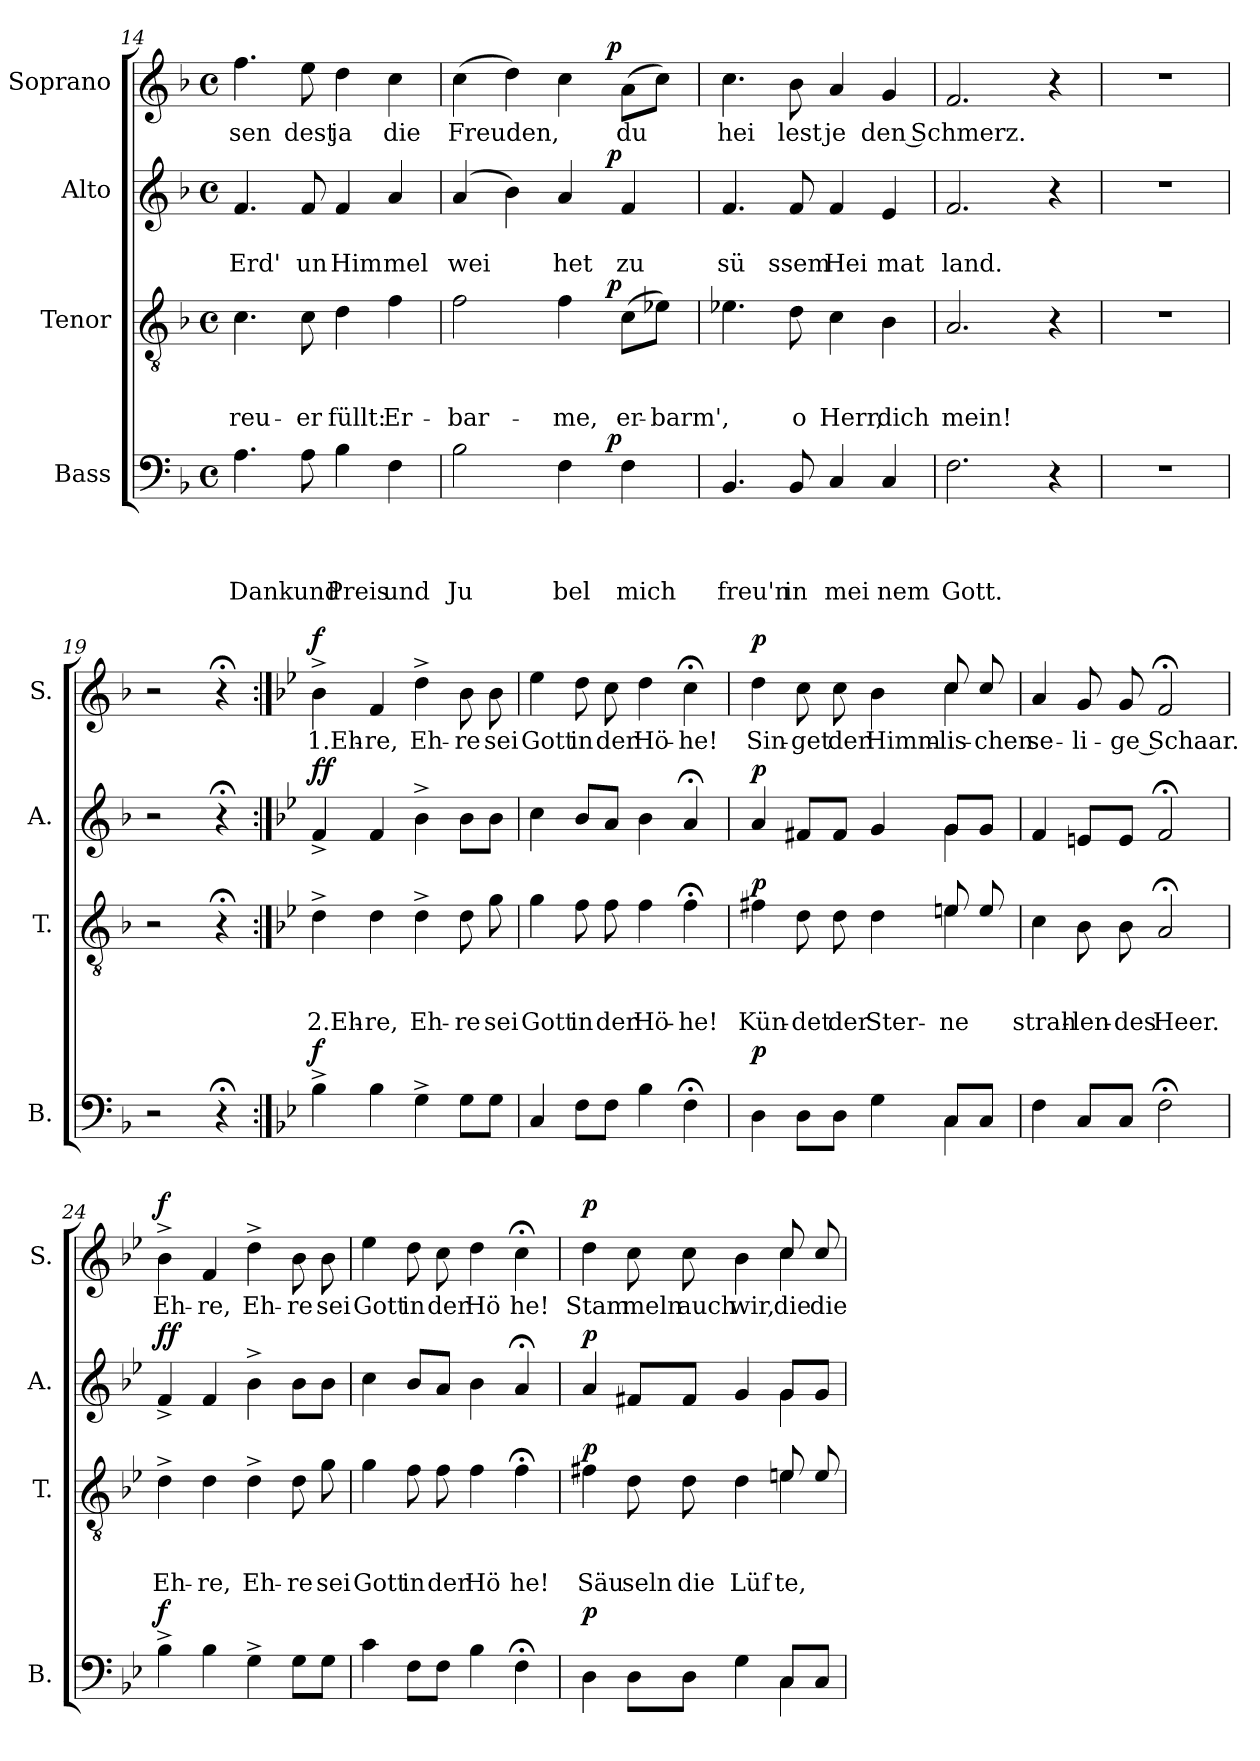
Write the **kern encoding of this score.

**kern	**text	**text	**text	**text	**dynam	**kern	**text	**text	**text	**dynam	**kern	**text	**text	**dynam	**kern	**text	**dynam
*part4	*part4	*part4	*part4	*part4	*part4	*part3	*part3	*part3	*part3	*part3	*part2	*part2	*part2	*part2	*part1	*part1	*part1
*staff4	*staff4	*staff4	*staff4	*staff4	*staff4	*staff3	*staff3	*staff3	*staff3	*staff3	*staff2	*staff2	*staff2	*staff2	*staff1	*staff1	*staff1
*I"Bass	*	*	*	*	*	*I"Tenor	*	*	*	*	*I"Alto	*	*	*	*I"Soprano	*	*
*I'B.	*	*	*	*	*	*I'T.	*	*	*	*	*I'A.	*	*	*	*I'S.	*	*
*clefF4	*	*	*	*	*	*clefGv2	*	*	*	*	*clefG2	*	*	*	*clefG2	*	*
*k[b-]	*	*	*	*	*	*k[b-]	*	*	*	*	*k[b-]	*	*	*	*k[b-]	*	*
*F:	*	*	*	*	*	*F:	*	*	*	*	*F:	*	*	*	*F:	*	*
*M4/4	*	*	*	*	*	*M4/4	*	*	*	*	*M4/4	*	*	*	*M4/4	*	*
*met(c)	*	*	*	*	*	*met(c)	*	*	*	*	*met(c)	*	*	*	*met(c)	*	*
=14	=14	=14	=14	=14	=14	=14	=14	=14	=14	=14	=14	=14	=14	=14	=14	=14	=14
!	!	!	!	!LO:LY:b	!	!	!	!	!LO:LY:b	!	!	!	!LO:LY:b	!	!	!LO:LY:b	!
4.A\	.	.	.	Dankund	.	4.c\	.	.	reu-	.	4.f/	.	Erd'	.	4.ff\	sen	.
!	!	!	!	!	!	!	!	!	!LO:LY:b	!	!	!	!LO:LY:b	!	!	!LO:LY:b	!
8A\	.	.	.	.	.	8c\	.	.	-er	.	8f/	.	un	.	8ee\	dest	.
!	!	!	!	!LO:LY:b	!	!	!	!	!LO:LY:b	!	!	!	!LO:LY:b	!	!	!LO:LY:b	!
4B-\	.	.	.	Preis	.	4d\	.	.	füllt:	.	4f/	.	Him	.	4dd\	ja	.
!	!	!	!	!LO:LY:b	!	!	!	!	!LO:LY:b	!	!	!	!LO:LY:b	!	!	!LO:LY:b	!
4F\	.	.	.	und	.	4f\	.	.	Er-	.	4a/	.	mel	.	4cc\	die	.
=15	=15	=15	=15	=15	=15	=15	=15	=15	=15	=15	=15	=15	=15	=15	=15	=15	=15
!	!	!	!	!LO:LY:b	!	!	!	!	!LO:LY:b	!	!	!	!LO:LY:b	!	!	!LO:LY:b	!
*^	*	*	*	*	*	*^	*	*	*	*	*^	*	*	*	*^	*	*
2B-\	2ryy	.	.	.	Ju	.	2f\	2ryy	.	.	-bar-	.	(4a/	2ryy	.	wei	.	(>4cc\	2ryy	Freuden,	.
.	.	.	.	.	.	.	.	.	.	.	.	.	4b-\)	.	.	.	.	4dd\)	.	.	.
!	!	!	!	!	!LO:LY:b	!	!	!	!	!	!LO:LY:b	!	!	!	!	!LO:LY:b	!	!	!	!	!
4F\	8..ryy	.	.	.	bel	.	4f\	8..ryy	.	.	-me,	.	4a/	8..ryy	.	het	.	4cc\	8..ryy	.	.
!	!	!	!	!	!	!LO:DY:a	!	!	!	!	!	!LO:DY:a	!	!	!	!	!LO:DY:a	!	!	!	!LO:DY:a
.	4ryy	.	.	.	.	p	.	4ryy	.	.	.	p	.	4ryy	.	.	p	.	4ryy	.	p
!	!	!	!	!	!LO:LY:b	!	!	!	!	!	!LO:LY:b	!	!	!	!	!LO:LY:b	!	!	!	!LO:LY:b	!
4F\	.	.	.	.	mich	.	(>8c\L	.	.	.	er-	.	4f/	.	.	zu	.	(>8a\L	.	du	.
!	!	!	!	!	!	!	!	!	!	!	!LO:LY:b	!	!	!	!	!	!	!	!	!	!
.	.	.	.	.	.	.	8e-X\J)	.	.	.	-barm',	.	.	.	.	.	.	8cc\J)	.	.	.
.	32ryy	.	.	.	.	.	.	32ryy	.	.	.	.	.	32ryy	.	.	.	.	32ryy	.	.
=16	=16	=16	=16	=16	=16	=16	=16	=16	=16	=16	=16	=16	=16	=16	=16	=16	=16	=16	=16	=16	=16
!	!	!	!	!	!LO:LY:b	!	!	!	!	!	!	!	!	!	!	!LO:LY:b	!	!	!	!LO:LY:b	!
*v	*v	*	*	*	*	*	*	*	*	*	*	*	*v	*v	*	*	*	*v	*v	*	*
*	*	*	*	*	*	*v	*v	*	*	*	*	*	*	*	*	*	*	*
4.BB-/	.	.	.	freu'n	.	4.e-X\	.	.	.	.	4.f/	.	sü	.	4.cc\	hei	.
!	!	!	!	!LO:LY:b	!	!	!	!	!LO:LY:b	!	!	!	!LO:LY:b	!	!	!LO:LY:b	!
8BB-/	.	.	.	in	.	8d\	.	.	o	.	8f/	.	ssem	.	8b-\	lest	.
!	!	!	!	!LO:LY:b	!	!	!	!	!LO:LY:b	!	!	!	!LO:LY:b	!	!	!LO:LY:b	!
4C/	.	.	.	mei	.	4c\	.	.	Herr,	.	4f/	.	Hei	.	4a/	je	.
!	!	!	!	!LO:LY:b	!	!	!	!	!LO:LY:b	!	!	!	!LO:LY:b	!	!	!LO:LY:b	!
4C/	.	.	.	nem	.	4B-\	.	.	dich	.	4e/	.	mat	.	4g/	den Schmerz.	.
=17	=17	=17	=17	=17	=17	=17	=17	=17	=17	=17	=17	=17	=17	=17	=17	=17	=17
!	!	!	!	!LO:LY:b	!	!	!	!	!LO:LY:b	!	!	!	!LO:LY:b	!	!	!	!
2.F\	.	.	.	Gott.	.	2.A/	.	.	mein!	.	2.f/	.	land.	.	2.f/	.	.
4r	.	.	.	.	.	4r	.	.	.	.	4r	.	.	.	4r	.	.
=18	=18	=18	=18	=18	=18	=18	=18	=18	=18	=18	=18	=18	=18	=18	=18	=18	=18
1r	.	.	.	.	.	1r	.	.	.	.	1r	.	.	.	1r	.	.
=19	=19	=19	=19	=19	=19	=19	=19	=19	=19	=19	=19	=19	=19	=19	=19	=19	=19
2r	.	.	.	.	.	2r	.	.	.	.	2r	.	.	.	2r	.	.
4r;<	.	.	.	.	.	4r;<	.	.	.	.	4r;<	.	.	.	4r;<	.	.
!!LO:PB:g=z
=20:|!	=20:|!	=20:|!	=20:|!	=20:|!	=20:|!	=20:|!	=20:|!	=20:|!	=20:|!	=20:|!	=20:|!	=20:|!	=20:|!	=20:|!	=20:|!	=20:|!	=20:|!
*k[b-e-]	*	*	*	*	*	*k[b-e-]	*	*	*	*	*k[b-e-]	*	*	*	*k[b-e-]	*	*
*B-:	*	*	*	*	*	*B-:	*	*	*	*	*B-:	*	*	*	*B-:	*	*
!	!	!	!	!	!LO:DY:a	!	!	!	!LO:LY:b:rj	!	!	!	!	!LO:DY:a	!	!LO:LY:b:rj	!
!	!	!	!	!	!	!	!	!	!	!	!	!	!	!LO:DY:n=1:b	!	!	!LO:DY:a
4B-^>\	.	.	.	.	f	4d^>\	.	.	2.Eh-	.	4f^</	.	.	f f	4b-^>\	1.Eh-	f
!	!	!	!	!	!	!	!	!	!LO:LY:b	!	!	!	!	!	!	!LO:LY:b	!
4B-\	.	.	.	.	.	4d\	.	.	-re,	.	4f/	.	.	.	4f/	-re,	.
!	!	!	!	!	!	!	!	!	!LO:LY:b	!	!	!	!	!	!	!LO:LY:b	!
4G^>\	.	.	.	.	.	4d^>\	.	.	Eh-	.	4b-^>\	.	.	.	4dd^>\	Eh-	.
!	!	!	!	!	!	!	!	!	!LO:LY:b	!	!	!	!	!	!	!LO:LY:b	!
8G\L	.	.	.	.	.	8d\	.	.	-re	.	8b-\L	.	.	.	8b-\	-re	.
!	!	!	!	!	!	!	!	!	!LO:LY:b	!	!	!	!	!	!	!LO:LY:b	!
8G\J	.	.	.	.	.	8g\	.	.	sei	.	8b-\J	.	.	.	8b-\	sei	.
=21	=21	=21	=21	=21	=21	=21	=21	=21	=21	=21	=21	=21	=21	=21	=21	=21	=21
!	!	!	!	!	!	!	!	!	!LO:LY:b	!	!	!	!	!	!	!LO:LY:b	!
4C/	.	.	.	.	.	4g\	.	.	Gott	.	4cc\	.	.	.	4ee-\	Gott	.
!	!	!	!	!	!	!	!	!	!LO:LY:b	!	!	!	!	!	!	!LO:LY:b	!
8F\L	.	.	.	.	.	8f\	.	.	in	.	8b-/L	.	.	.	8dd\	in	.
!	!	!	!	!	!	!	!	!	!LO:LY:b	!	!	!	!	!	!	!LO:LY:b	!
8F\J	.	.	.	.	.	8f\	.	.	der	.	8a/J	.	.	.	8cc\	der	.
!	!	!	!	!	!	!	!	!	!LO:LY:b	!	!	!	!	!	!	!LO:LY:b	!
4B-\	.	.	.	.	.	4f\	.	.	Hö-	.	4b-\	.	.	.	4dd\	Hö-	.
!	!	!	!	!	!	!	!	!	!LO:LY:b	!	!	!	!	!	!	!LO:LY:b	!
4F;<\	.	.	.	.	.	4f;<\	.	.	-he!	.	4a;/	.	.	.	4cc;<\	-he!	.
=22	=22	=22	=22	=22	=22	=22	=22	=22	=22	=22	=22	=22	=22	=22	=22	=22	=22
*^	*	*	*	*	*	*	*	*	*	*	*	*	*	*	*	*	*
!	!	!	!	!	!	!LO:DY:a	!	!	!	!LO:LY:b	!LO:DY:a	!	!	!	!LO:DY:a	!	!LO:LY:b	!LO:DY:a
*	*	*	*	*	*	*	*^	*	*	*	*	*^	*	*	*	*^	*	*
4D\	2.ryy	.	.	.	.	p	4f#X\	2.ryy	.	.	Kün-	p	4a/	2.ryy	.	.	p	4dd\	2.ryy	Sin-	p
!	!	!	!	!	!	!	!	!	!	!	!LO:LY:b	!	!	!	!	!	!	!	!	!LO:LY:b	!
8D\L	.	.	.	.	.	.	8d\	.	.	.	-det	.	8f#X/L	.	.	.	.	8cc\	.	-get	.
!	!	!	!	!	!	!	!	!	!	!	!LO:LY:b	!	!	!	!	!	!	!	!	!LO:LY:b	!
8D\J	.	.	.	.	.	.	8d\	.	.	.	der	.	8f#/J	.	.	.	.	8cc\	.	der	.
!	!	!	!	!	!	!	!	!	!	!	!LO:LY:b	!	!	!	!	!	!	!	!	!LO:LY:b	!
4G\	.	.	.	.	.	.	4d\	.	.	.	Ster-	.	4g/	.	.	.	.	4b-\	.	Himm-	.
!	!	!	!	!	!	!	!	!	!	!	!LO:LY:b	!	!	!	!	!	!	!	!	!LO:LY:b	!
8C/L	4C\	.	.	.	.	.	8en/	4e\	.	.	-ne	.	8g/L	4g\	.	.	.	8cc/	4cc\	-lis-	.
!	!	!	!	!	!	!	!	!	!	!	!	!	!	!	!	!	!	!	!	!LO:LY:b	!
8C/J	.	.	.	.	.	.	8e/	.	.	.	.	.	8g/J	.	.	.	.	8cc/	.	-chen	.
*v	*v	*	*	*	*	*	*	*	*	*	*	*	*v	*v	*	*	*	*v	*v	*	*
*	*	*	*	*	*	*v	*v	*	*	*	*	*	*	*	*	*	*	*
=23	=23	=23	=23	=23	=23	=23	=23	=23	=23	=23	=23	=23	=23	=23	=23	=23	=23
!	!	!	!	!	!	!	!	!	!LO:LY:b	!	!	!	!	!	!	!LO:LY:b	!
4F\	.	.	.	.	.	4c\	.	.	strah-	.	4f/	.	.	.	4a/	se-	.
!	!	!	!	!	!	!	!	!	!LO:LY:b	!	!	!	!	!	!	!LO:LY:b	!
8C/L	.	.	.	.	.	8B-\	.	.	-len-	.	8en/L	.	.	.	8g/	-li-	.
!	!	!	!	!	!	!	!	!	!LO:LY:b	!	!	!	!	!	!	!LO:LY:b	!
8C/J	.	.	.	.	.	8B-\	.	.	-des	.	8e/J	.	.	.	8g/	-ge Schaar.	.
!	!	!	!	!	!	!	!	!	!LO:LY:b	!	!	!	!	!	!	!	!
2F;<\	.	.	.	.	.	2A;/	.	.	Heer.	.	2f;/	.	.	.	2f;/	.	.
=24	=24	=24	=24	=24	=24	=24	=24	=24	=24	=24	=24	=24	=24	=24	=24	=24	=24
!	!	!	!	!	!LO:DY:a	!	!	!	!LO:LY:b	!	!	!	!	!LO:DY:a	!	!LO:LY:b	!
!	!	!	!	!	!	!	!	!	!	!	!	!	!	!LO:DY:n=1:b	!	!	!LO:DY:a
4B-^>\	.	.	.	.	f	4d^>\	.	.	Eh-	.	4f^</	.	.	f f	4b-^>\	Eh-	f
!	!	!	!	!	!	!	!	!	!LO:LY:b	!	!	!	!	!	!	!LO:LY:b	!
4B-\	.	.	.	.	.	4d\	.	.	-re,	.	4f/	.	.	.	4f/	-re,	.
!	!	!	!	!	!	!	!	!	!LO:LY:b	!	!	!	!	!	!	!LO:LY:b	!
4G^>\	.	.	.	.	.	4d^>\	.	.	Eh-	.	4b-^>\	.	.	.	4dd^>\	Eh-	.
!	!	!	!	!	!	!	!	!	!LO:LY:b	!	!	!	!	!	!	!LO:LY:b	!
8G\L	.	.	.	.	.	8d\	.	.	-re	.	8b-\L	.	.	.	8b-\	-re	.
!	!	!	!	!	!	!	!	!	!LO:LY:b	!	!	!	!	!	!	!LO:LY:b	!
8G\J	.	.	.	.	.	8g\	.	.	sei	.	8b-\J	.	.	.	8b-\	sei	.
!!LO:LB:g=z
=25	=25	=25	=25	=25	=25	=25	=25	=25	=25	=25	=25	=25	=25	=25	=25	=25	=25
!	!	!	!	!	!	!	!	!	!LO:LY:b	!	!	!	!	!	!	!LO:LY:b	!
4c\	.	.	.	.	.	4g\	.	.	Gott	.	4cc\	.	.	.	4ee-\	Gott	.
!	!	!	!	!	!	!	!	!	!LO:LY:b	!	!	!	!	!	!	!LO:LY:b	!
8F\L	.	.	.	.	.	8f\	.	.	in	.	8b-/L	.	.	.	8dd\	in	.
!	!	!	!	!	!	!	!	!	!LO:LY:b	!	!	!	!	!	!	!LO:LY:b	!
8F\J	.	.	.	.	.	8f\	.	.	der	.	8a/J	.	.	.	8cc\	der	.
!	!	!	!	!	!	!	!	!	!LO:LY:b	!	!	!	!	!	!	!LO:LY:b	!
4B-\	.	.	.	.	.	4f\	.	.	Hö	.	4b-\	.	.	.	4dd\	Hö	.
!	!	!	!	!	!	!	!	!	!LO:LY:b	!	!	!	!	!	!	!LO:LY:b	!
4F;<\	.	.	.	.	.	4f;<\	.	.	he!	.	4a;/	.	.	.	4cc;<\	he!	.
=26	=26	=26	=26	=26	=26	=26	=26	=26	=26	=26	=26	=26	=26	=26	=26	=26	=26
*^	*	*	*	*	*	*	*	*	*	*	*	*	*	*	*	*	*
!	!	!	!	!	!	!LO:DY:a	!	!	!	!LO:LY:b	!LO:DY:a	!	!	!	!LO:DY:a	!	!LO:LY:b	!LO:DY:a
*	*	*	*	*	*	*	*^	*	*	*	*	*^	*	*	*	*^	*	*
4D\	2.ryy	.	.	.	.	p	4f#X\	2.ryy	.	.	Säu	p	4a/	2.ryy	.	.	p	4dd\	2.ryy	Stam	p
!	!	!	!	!	!	!	!	!	!	!	!LO:LY:b	!	!	!	!	!	!	!	!	!LO:LY:b	!
8D\L	.	.	.	.	.	.	8d\	.	.	.	seln	.	8f#X/L	.	.	.	.	8cc\	.	meln	.
!	!	!	!	!	!	!	!	!	!	!	!LO:LY:b	!	!	!	!	!	!	!	!	!LO:LY:b	!
8D\J	.	.	.	.	.	.	8d\	.	.	.	die	.	8f#/J	.	.	.	.	8cc\	.	auch	.
!	!	!	!	!	!	!	!	!	!	!	!LO:LY:b	!	!	!	!	!	!	!	!	!LO:LY:b	!
4G\	.	.	.	.	.	.	4d\	.	.	.	Lüf	.	4g/	.	.	.	.	4b-\	.	wir,	.
!	!	!	!	!	!	!	!	!	!	!	!LO:LY:b	!	!	!	!	!	!	!	!	!LO:LY:b	!
8C/L	4C\	.	.	.	.	.	8en/	4e\	.	.	te,	.	8g/L	4g\	.	.	.	8cc/	4cc\	die	.
!	!	!	!	!	!	!	!	!	!	!	!	!	!	!	!	!	!	!	!	!LO:LY:b	!
8C/J	.	.	.	.	.	.	8e/	.	.	.	.	.	8g/J	.	.	.	.	8cc/	.	die	.
*v	*v	*	*	*	*	*	*	*	*	*	*	*	*v	*v	*	*	*	*v	*v	*	*
*	*	*	*	*	*	*v	*v	*	*	*	*	*	*	*	*	*	*	*
=	=	=	=	=	=	=	=	=	=	=	=	=	=	=	=	=	=
*-	*-	*-	*-	*-	*-	*-	*-	*-	*-	*-	*-	*-	*-	*-	*-	*-	*-
